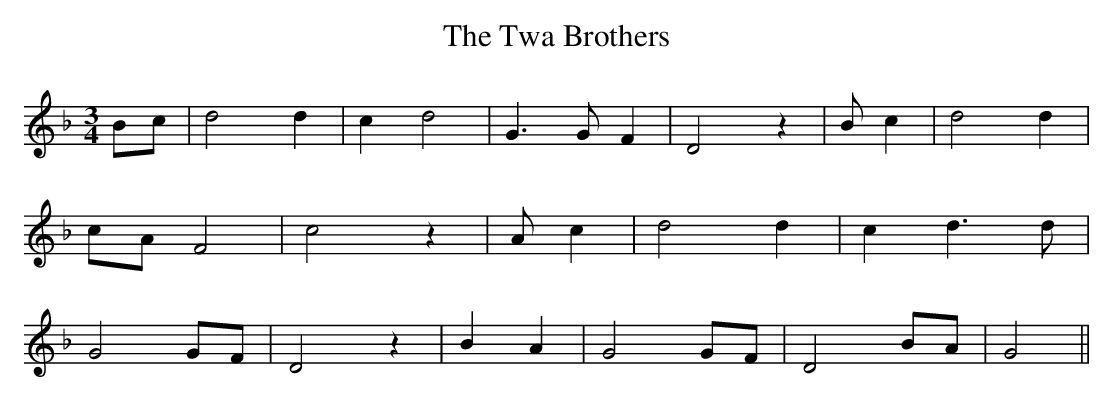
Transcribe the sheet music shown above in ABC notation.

X:1
T:The Twa Brothers
M:3/4
L:1/4
K:F
B/2-c/2| d2 d| c d2| G3/2 G/2- F| D2 z| B/2- c| d2 d|c/2-A/2 F2| c2 z|\
 A/2- c| d2 d| c d3/2 d/2| G2G/2-F/2| D2 z| B- A| G2G/2-F/2| D2B/2-A/2|\
 G2||
